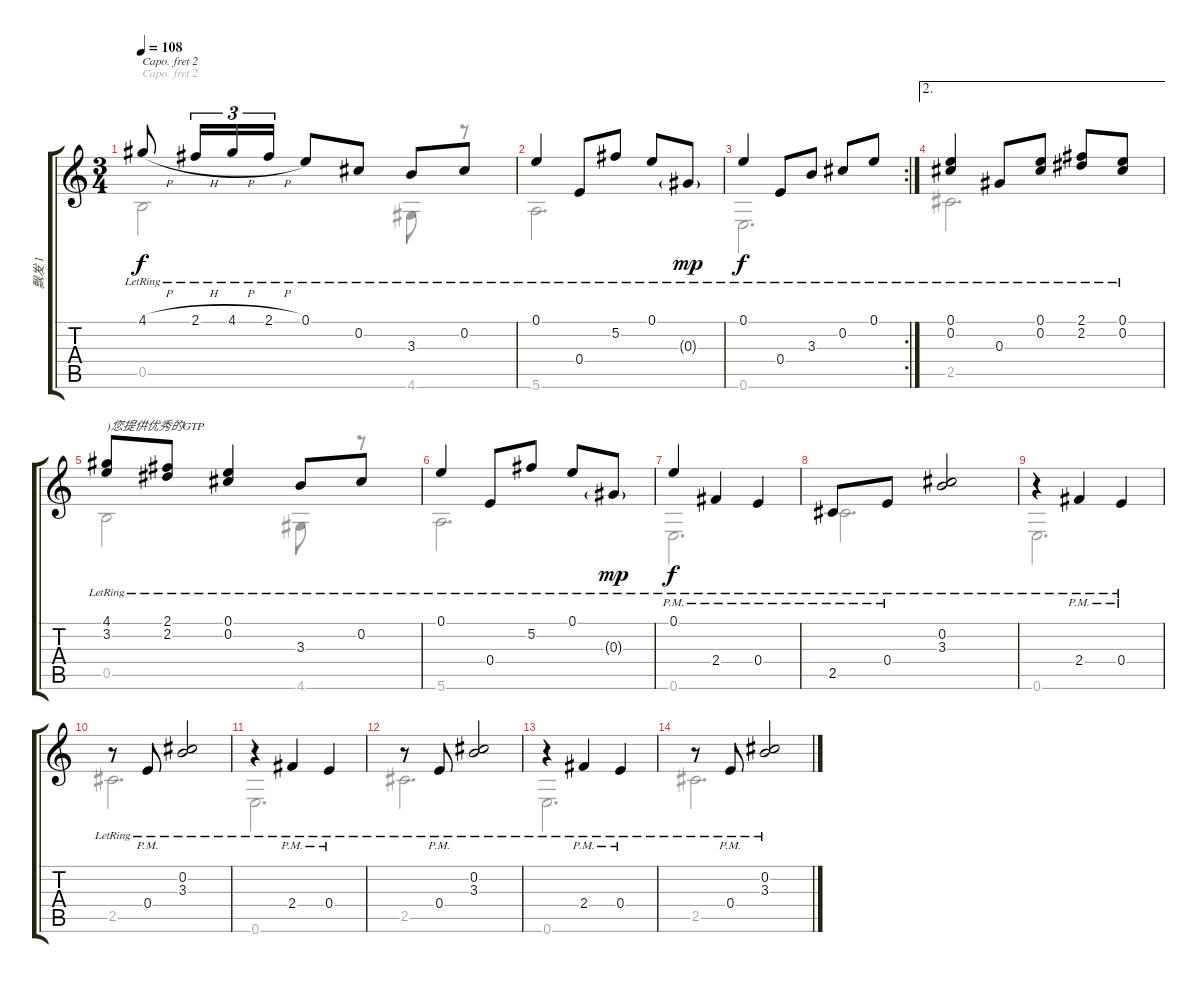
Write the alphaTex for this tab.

\track ("飘发 1" "飘发 1") {instrument acousticguitarsteel}
\staff {score tabs}
\capo 2
\tuning (D4 B3 Gb3 D3 A2 D2) {hide}
\voice
\ts (3 4)
\tempo 108
\clef g2
\ks c
4.1{h lr}.8{dy f} 2.1{h lr}.16{tu (3 2)} 4.1{h lr}.16{tu (3 2)} 2.1{h lr}.16{tu (3 2)} 0.1{lr}.8 0.2{lr}.8 3.3{lr}.8 0.2{lr}.8 |
0.1{lr}.4 0.4{lr}.8 5.2{lr}.8 0.1{lr}.8 0.3{g lr}.8{dy mp} |
\rc 2
0.1{lr}.4{dy f} 0.4{lr}.8 3.3{lr}.8 0.2{lr}.8 0.1{lr}.8 |
\ae 2
(0.1{lr} 0.2{lr}).4 0.3{lr}.8 (0.1{lr} 0.2{lr}).8 (2.1{lr} 2.2{lr}).8 (0.1{lr} 0.2{lr}).8 |
(4.1{lr} 3.2{lr}).8{txt ")您提供优秀的GTP"} (2.1{lr} 2.2{lr}).8 (0.1{lr} 0.2{lr}).4 3.3{lr}.8 0.2{lr}.8 |
0.1{lr}.4 0.4{lr}.8 5.2{lr}.8 0.1{lr}.8 0.3{g lr}.8{dy mp} |
0.1{pm lr}.4{dy f} 2.4{pm lr}.4 0.4{pm lr}.4 |
2.5{pm lr}.8 0.4{pm lr}.8 (0.2{lr} 3.3{lr}).2 |
r.4 2.4{pm lr}.4 0.4{pm lr}.4 |
r.8 0.4{pm lr}.8 (0.2{lr} 3.3{lr}).2 |
r.4 2.4{pm lr}.4 0.4{pm lr}.4 |
r.8 0.4{pm lr}.8 (0.2{lr} 3.3{lr}).2 |
r.4 2.4{pm lr}.4 0.4{pm lr}.4 |
r.8 0.4{pm lr}.8 (0.2{lr} 3.3{lr}).2
\voice
\clef g2
\ottava regular
\simile none
\ks c
0.5.2{dy f} 4.6.8 r.8 |
5.6.2{d} |
0.6.2{d} |
2.5.2{d} |
0.5.2 4.6.8 r.8 |
5.6.2{d} |
0.6.2{d} |
2.5.2{d} |
0.6.2{d} |
2.5.2{d} |
0.6.2{d} |
2.5.2{d} |
0.6.2{d} |
2.5.2{d}
